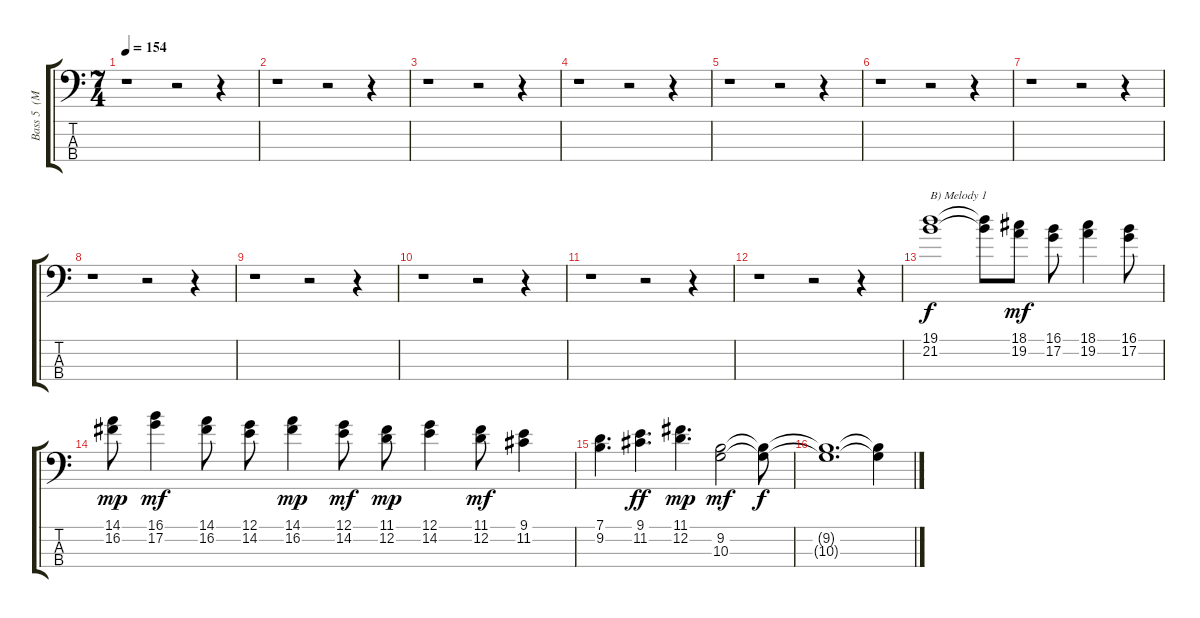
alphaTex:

\track ("Bass 5  (Melody 1)" "Bass 5  (M") {instrument fretlessbass}
\staff {score tabs}
\tuning (G2 D2 A1 E1) {hide}
\ts (7 4)
\tempo 154
\clef f4
\ks c
r.1{dy f instrument fretlessbass} r.2 r.4 |
r.1 r.2 r.4 |
r.1 r.2 r.4 |
r.1 r.2 r.4 |
r.1 r.2 r.4 |
r.1 r.2 r.4 |
r.1 r.2 r.4 |
r.1 r.2 r.4 |
r.1 r.2 r.4 |
r.1 r.2 r.4 |
r.1 r.2 r.4 |
r.1 r.2 r.4 |
(19.1 21.2).1{txt "B) Melody 1"} (19.1{t} 21.2{t}).8 (18.1 19.2).8{dy mf} (16.1 17.2).8 (18.1 19.2).4 (16.1 17.2).8 |
(14.1 16.2).8{dy mp} (16.1 17.2).4{dy mf} (14.1 16.2).8 (12.1 14.2).8 (14.1 16.2).4{dy mp} (12.1 14.2).8{dy mf} (11.1 12.2).8{dy mp} (12.1 14.2).4 (11.1 12.2).8{dy mf} (9.1 11.2).4 |
(7.1 9.2).4{d} (9.1 11.2).4{d dy ff} (11.1 12.2).4{d dy mp} (9.2 10.3).2{dy mf} (9.2{t} 10.3{t}).8{dy f} |
(9.2{t} 10.3{t}).1{d} (9.2{t} 10.3{t}).4
